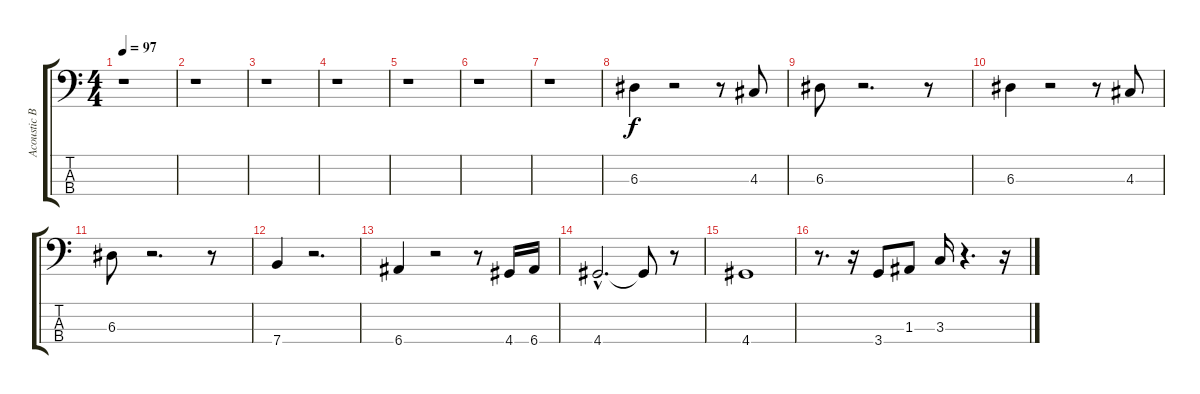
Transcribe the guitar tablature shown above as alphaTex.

\track ("Acoustic Bass" "Acoustic B") {instrument acousticbass}
\staff {score tabs}
\tuning (G2 D2 A1 E1) {hide}
\ts (4 4)
\tempo 97
\clef f4
\ks c
r.1{dy f instrument acousticbass} |
r.1 |
r.1 |
r.1 |
r.1 |
r.1 |
r.1 |
6.3.4 r.2 r.8 4.3.8 |
6.3.8 r.2{d} r.8 |
6.3.4 r.2 r.8 4.3.8 |
6.3.8 r.2{d} r.8 |
7.4.4 r.2{d} |
6.4.4 r.2 r.8 4.4.16 6.4.16 |
4.4{hac}.2{d} 4.4{t}.8 r.8 |
4.4.1 |
r.8{d} r.16 3.4.8 1.3.8 3.3.16 r.4{d} r.16
